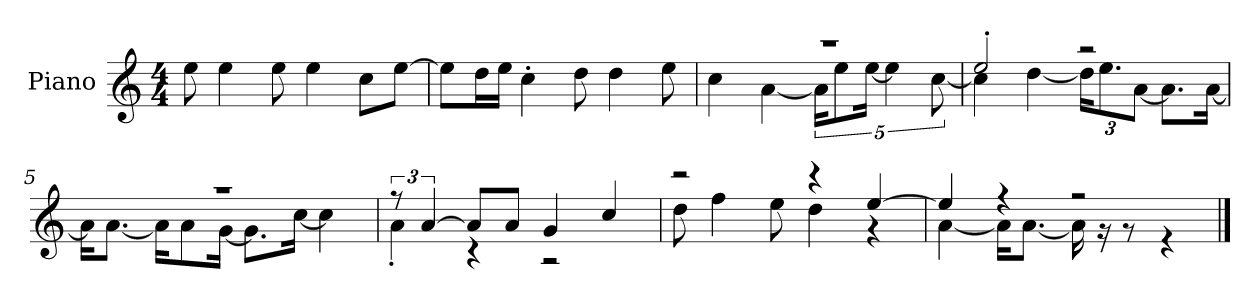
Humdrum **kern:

**kern
*part1
*staff1
*I"Piano
*I'P-no
*clefG2
*k[]
*M4/4
*MM90
=1
8ee\
4ee\
8ee\
4ee\
8cc\L
[8ee\J
=2
8ee\L]
16dd\L
16ee\JJ
4cc'\
8dd\
4dd\
8ee\
=3
*^
1r	4cc\
.	[4a\
.	20a\KL]
.	10ee\
.	[20ee\Jk
.	5ee\]
.	[10cc\
=4	=4
2ee'/	4cc\]
.	[4dd\
*	*Xbrackettup
2r	24dd\KL]
.	12.ee\
.	[12a\J
.	8.a\L]
.	[16a\Jk
!!LO:LB:g=z	!!
=5	=5
1r	16a\KL]
.	[8.a\J
.	16a\KL]
.	8a\
.	[16g\Jk
.	8.g\L]
.	[16cc\Jk
.	4cc\]
=6	=6
*brackettup	*
12r	4a'\
[6a/	.
8a/L]	4r
8a/J	.
4g/	2r
4cc/	.
=7	=7
2r	8dd\
.	4ff\
.	8ee\
4r	4dd\
[4ee/	4r
=8	=8
4ee/]	[4a\
4r	16a\KL]
.	[8.a\J
2r	16a\]
.	16r
.	8r
.	4r
*v	*v
==
*-
